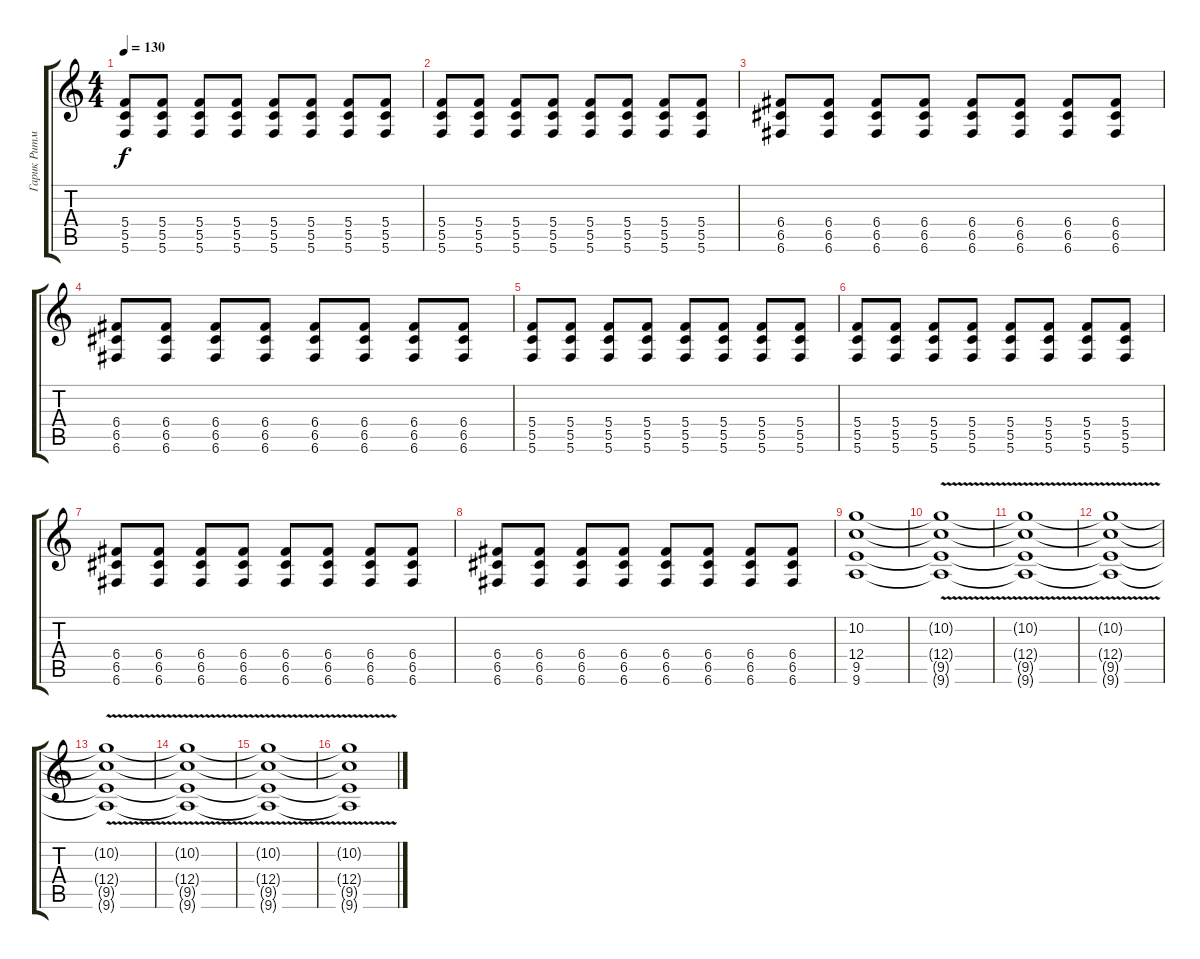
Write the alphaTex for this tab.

\track ("Гарик Ритм" "Гарик Ритм") {instrument electricguitarclean}
\staff {score tabs}
\tuning (D4 A3 F3 C3 G2 C2) {hide}
\ts (4 4)
\tempo 130
\clef g2
\ks c
(5.4 5.5 5.6).8{dy f} (5.4 5.5 5.6).8 (5.4 5.5 5.6).8 (5.4 5.5 5.6).8 (5.4 5.5 5.6).8 (5.4 5.5 5.6).8 (5.4 5.5 5.6).8 (5.4 5.5 5.6).8 |
(5.4 5.5 5.6).8 (5.4 5.5 5.6).8 (5.4 5.5 5.6).8 (5.4 5.5 5.6).8 (5.4 5.5 5.6).8 (5.4 5.5 5.6).8 (5.4 5.5 5.6).8 (5.4 5.5 5.6).8 |
(6.4 6.5 6.6).8 (6.4 6.5 6.6).8 (6.4 6.5 6.6).8 (6.4 6.5 6.6).8 (6.4 6.5 6.6).8 (6.4 6.5 6.6).8 (6.4 6.5 6.6).8 (6.4 6.5 6.6).8 |
(6.4 6.5 6.6).8 (6.4 6.5 6.6).8 (6.4 6.5 6.6).8 (6.4 6.5 6.6).8 (6.4 6.5 6.6).8 (6.4 6.5 6.6).8 (6.4 6.5 6.6).8 (6.4 6.5 6.6).8 |
(5.4 5.5 5.6).8 (5.4 5.5 5.6).8 (5.4 5.5 5.6).8 (5.4 5.5 5.6).8 (5.4 5.5 5.6).8 (5.4 5.5 5.6).8 (5.4 5.5 5.6).8 (5.4 5.5 5.6).8 |
(5.4 5.5 5.6).8 (5.4 5.5 5.6).8 (5.4 5.5 5.6).8 (5.4 5.5 5.6).8 (5.4 5.5 5.6).8 (5.4 5.5 5.6).8 (5.4 5.5 5.6).8 (5.4 5.5 5.6).8 |
(6.4 6.5 6.6).8 (6.4 6.5 6.6).8 (6.4 6.5 6.6).8 (6.4 6.5 6.6).8 (6.4 6.5 6.6).8 (6.4 6.5 6.6).8 (6.4 6.5 6.6).8 (6.4 6.5 6.6).8 |
(6.4 6.5 6.6).8 (6.4 6.5 6.6).8 (6.4 6.5 6.6).8 (6.4 6.5 6.6).8 (6.4 6.5 6.6).8 (6.4 6.5 6.6).8 (6.4 6.5 6.6).8 (6.4 6.5 6.6).8 |
(10.2 12.4 9.5 9.6).1 |
(10.2{t} 12.4{t} 9.5{t} 9.6{v t}).1 |
(10.2{t} 12.4{t} 9.5{t} 9.6{t}).1 |
(10.2{t} 12.4{t} 9.5{v t} 9.6{t}).1 |
(10.2{t} 12.4{t} 9.5{v t} 9.6{t}).1 |
(10.2{t} 12.4{t} 9.5{v t} 9.6{t}).1 |
(10.2{t} 12.4{t} 9.5{v t} 9.6{t}).1 |
(10.2{t} 12.4{t} 9.5{v t} 9.6{t}).1
